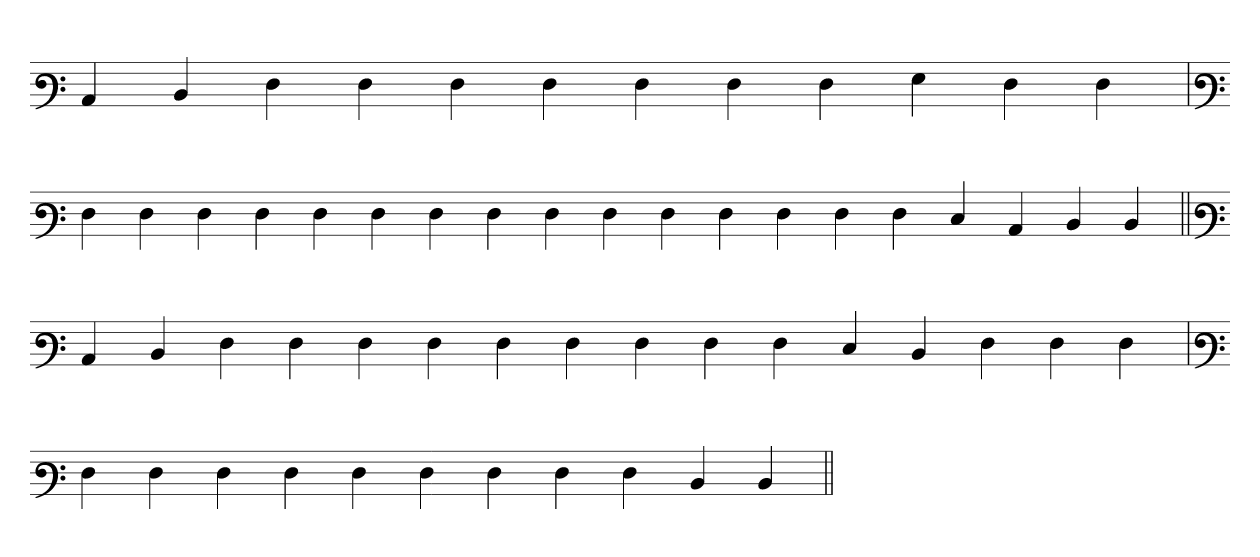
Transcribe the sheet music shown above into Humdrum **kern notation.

**kern
*part1
*staff1
*clefF3
=
4C
4D
4F
4F
4F
4F
4F
4F
4F
4G
4F
4F
=
*clefF3
4F
4F
4F
4F
4F
4F
4F
4F
4F
4F
4F
4F
4F
4F
4F
4E
4C
4D
4D
=||
*clefF3
4C
4D
4F
4F
4F
4F
4F
4F
4F
4F
4F
4E
4D
4F
4F
4F
=
*clefF3
4F
4F
4F
4F
4F
4F
4F
4F
4F
4D
4D
=||
*-
